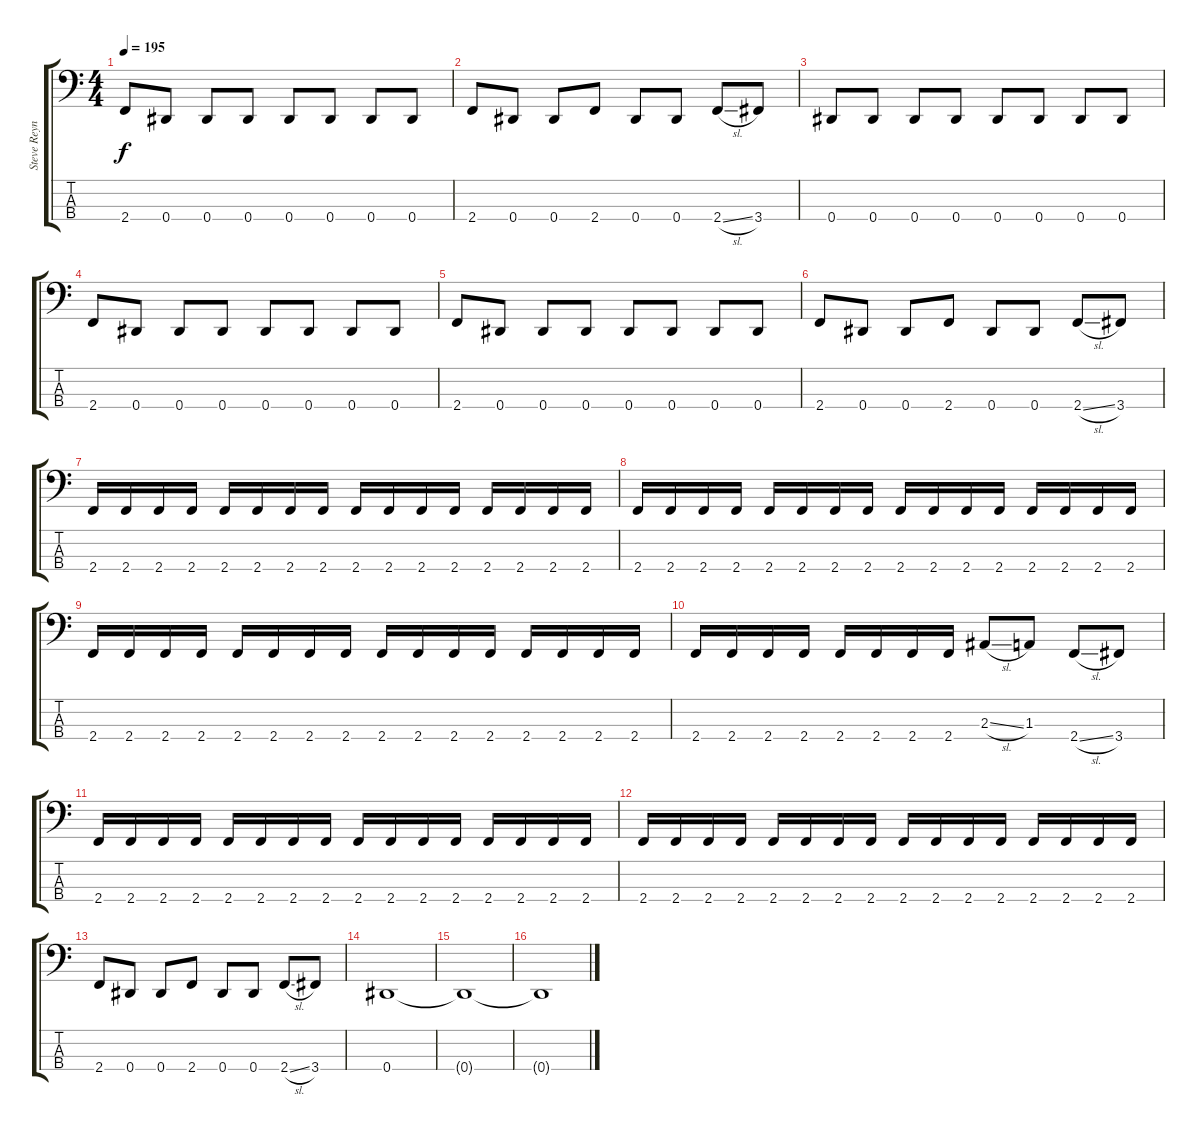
\track ("Steve Reynolds" "Steve Reyn") {instrument electricbasspick}
\staff {score tabs}
\tuning (Gb2 Db2 Ab1 Eb1) {hide}
\ts (4 4)
\tempo 195
\clef f4
\ks c
2.4.8{dy f} 0.4.8 0.4.8 0.4.8 0.4.8 0.4.8 0.4.8 0.4.8 |
2.4.8 0.4.8 0.4.8 2.4.8 0.4.8 0.4.8 2.4{sl}.8 3.4.8 |
0.4.8 0.4.8 0.4.8 0.4.8 0.4.8 0.4.8 0.4.8 0.4.8 |
2.4.8 0.4.8 0.4.8 0.4.8 0.4.8 0.4.8 0.4.8 0.4.8 |
2.4.8 0.4.8 0.4.8 0.4.8 0.4.8 0.4.8 0.4.8 0.4.8 |
2.4.8 0.4.8 0.4.8 2.4.8 0.4.8 0.4.8 2.4{sl}.8 3.4.8 |
2.4.16 2.4.16 2.4.16 2.4.16 2.4.16 2.4.16 2.4.16 2.4.16 2.4.16 2.4.16 2.4.16 2.4.16 2.4.16 2.4.16 2.4.16 2.4.16 |
2.4.16 2.4.16 2.4.16 2.4.16 2.4.16 2.4.16 2.4.16 2.4.16 2.4.16 2.4.16 2.4.16 2.4.16 2.4.16 2.4.16 2.4.16 2.4.16 |
2.4.16 2.4.16 2.4.16 2.4.16 2.4.16 2.4.16 2.4.16 2.4.16 2.4.16 2.4.16 2.4.16 2.4.16 2.4.16 2.4.16 2.4.16 2.4.16 |
2.4.16 2.4.16 2.4.16 2.4.16 2.4.16 2.4.16 2.4.16 2.4.16 2.3{sl}.8 1.3.8 2.4{sl}.8 3.4.8 |
2.4.16 2.4.16 2.4.16 2.4.16 2.4.16 2.4.16 2.4.16 2.4.16 2.4.16 2.4.16 2.4.16 2.4.16 2.4.16 2.4.16 2.4.16 2.4.16 |
2.4.16 2.4.16 2.4.16 2.4.16 2.4.16 2.4.16 2.4.16 2.4.16 2.4.16 2.4.16 2.4.16 2.4.16 2.4.16 2.4.16 2.4.16 2.4.16 |
2.4.8 0.4.8 0.4.8 2.4.8 0.4.8 0.4.8 2.4{sl}.8 3.4.8 |
0.4.1 |
0.4{t}.1 |
0.4{t}.1
